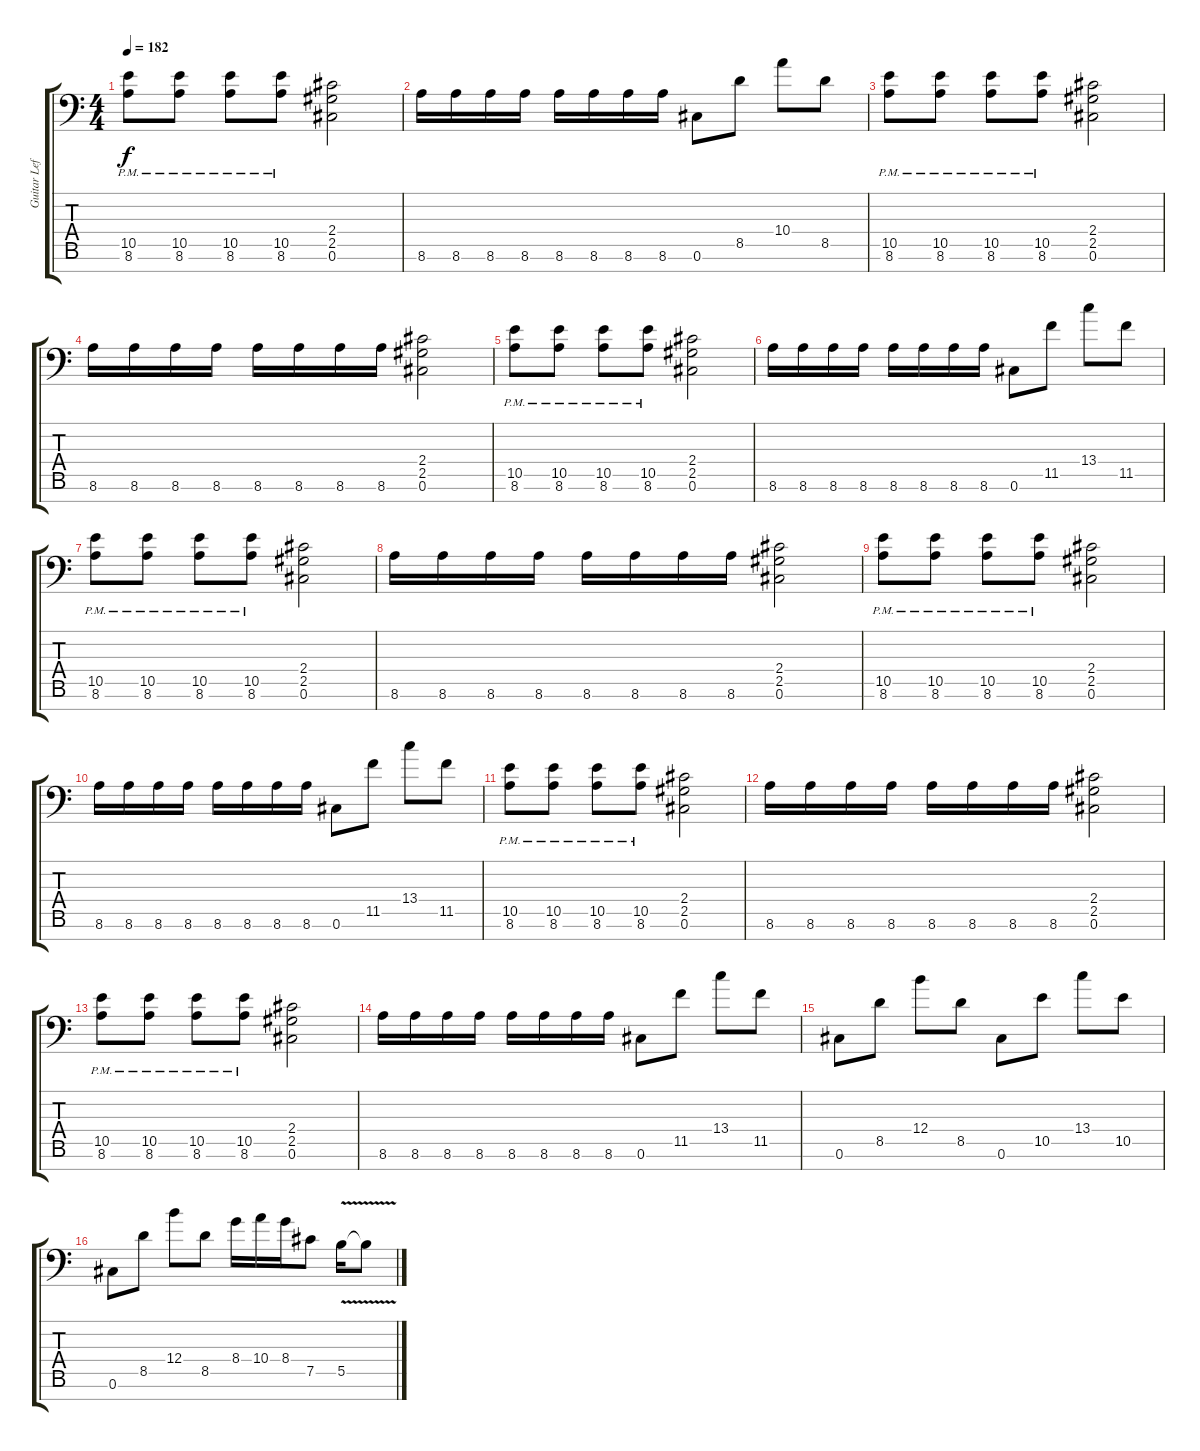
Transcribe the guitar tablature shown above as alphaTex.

\track ("Guitar Left" "Guitar Lef") {instrument distortionguitar}
\staff {score tabs}
\tuning (Db4 Ab3 E3 B2 Gb2 Db2 A1) {hide}
\ts (4 4)
\tempo 182
\clef f4
\ks c
(10.5{pm} 8.6{pm}).8{dy f} (10.5{pm} 8.6{pm}).8 (10.5{pm} 8.6{pm}).8 (10.5{pm} 8.6{pm}).8 (2.4 2.5 0.6).2 |
8.6.16 8.6.16 8.6.16 8.6.16 8.6.16 8.6.16 8.6.16 8.6.16 0.6.8 8.5.8 10.4.8 8.5.8 |
(10.5{pm} 8.6{pm}).8 (10.5{pm} 8.6{pm}).8 (10.5{pm} 8.6{pm}).8 (10.5{pm} 8.6{pm}).8 (2.4 2.5 0.6).2 |
8.6.16 8.6.16 8.6.16 8.6.16 8.6.16 8.6.16 8.6.16 8.6.16 (2.4 2.5 0.6).2 |
(10.5{pm} 8.6{pm}).8 (10.5{pm} 8.6{pm}).8 (10.5{pm} 8.6{pm}).8 (10.5{pm} 8.6{pm}).8 (2.4 2.5 0.6).2 |
8.6.16 8.6.16 8.6.16 8.6.16 8.6.16 8.6.16 8.6.16 8.6.16 0.6.8 11.5.8 13.4.8 11.5.8 |
(10.5{pm} 8.6{pm}).8 (10.5{pm} 8.6{pm}).8 (10.5{pm} 8.6{pm}).8 (10.5{pm} 8.6{pm}).8 (2.4 2.5 0.6).2 |
8.6.16 8.6.16 8.6.16 8.6.16 8.6.16 8.6.16 8.6.16 8.6.16 (2.4 2.5 0.6).2 |
(10.5{pm} 8.6{pm}).8 (10.5{pm} 8.6{pm}).8 (10.5{pm} 8.6{pm}).8 (10.5{pm} 8.6{pm}).8 (2.4 2.5 0.6).2 |
8.6.16 8.6.16 8.6.16 8.6.16 8.6.16 8.6.16 8.6.16 8.6.16 0.6.8 11.5.8 13.4.8 11.5.8 |
(10.5{pm} 8.6{pm}).8 (10.5{pm} 8.6{pm}).8 (10.5{pm} 8.6{pm}).8 (10.5{pm} 8.6{pm}).8 (2.4 2.5 0.6).2 |
8.6.16 8.6.16 8.6.16 8.6.16 8.6.16 8.6.16 8.6.16 8.6.16 (2.4 2.5 0.6).2 |
(10.5{pm} 8.6{pm}).8 (10.5{pm} 8.6{pm}).8 (10.5{pm} 8.6{pm}).8 (10.5{pm} 8.6{pm}).8 (2.4 2.5 0.6).2 |
8.6.16 8.6.16 8.6.16 8.6.16 8.6.16 8.6.16 8.6.16 8.6.16 0.6.8 11.5.8 13.4.8 11.5.8 |
0.6.8 8.5.8 12.4.8 8.5.8 0.6.8 10.5.8 13.4.8 10.5.8 |
0.6.8 8.5.8 12.4.8 8.5.8 8.4.16 10.4.16 8.4.16 7.5.8 5.5{v}.16 5.5{t}.8
